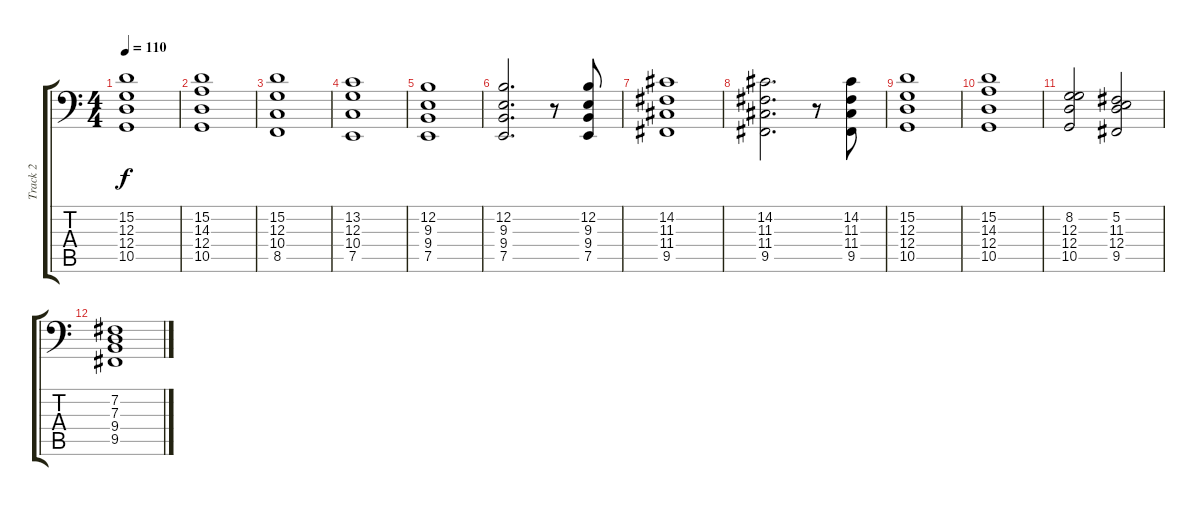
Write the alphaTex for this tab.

\track ("Track 2" "Track 2") {instrument acousticgrandpiano}
\staff {score tabs}
\tuning (E3 B2 G2 D2 A1 E1) {hide}
\ts (4 4)
\tempo 110
\clef f4
\ks c
(15.2 12.3 12.4 10.5).1{dy f} |
(15.2 14.3 12.4 10.5).1 |
(15.2 12.3 10.4 8.5).1 |
(13.2 12.3 10.4 7.5).1 |
(12.2 9.3 9.4 7.5).1 |
(12.2 9.3 9.4 7.5).2{d} r.8 (12.2 9.3 9.4 7.5).8 |
(14.2 11.3 11.4 9.5).1 |
(14.2 11.3 11.4 9.5).2{d} r.8 (14.2 11.3 11.4 9.5).8 |
(15.2 12.3 12.4 10.5).1 |
(15.2 14.3 12.4 10.5).1 |
(8.2 12.3 12.4 10.5).2 (5.2 11.3 12.4 9.5).2 |
(7.2 7.3 9.4 9.5).1
